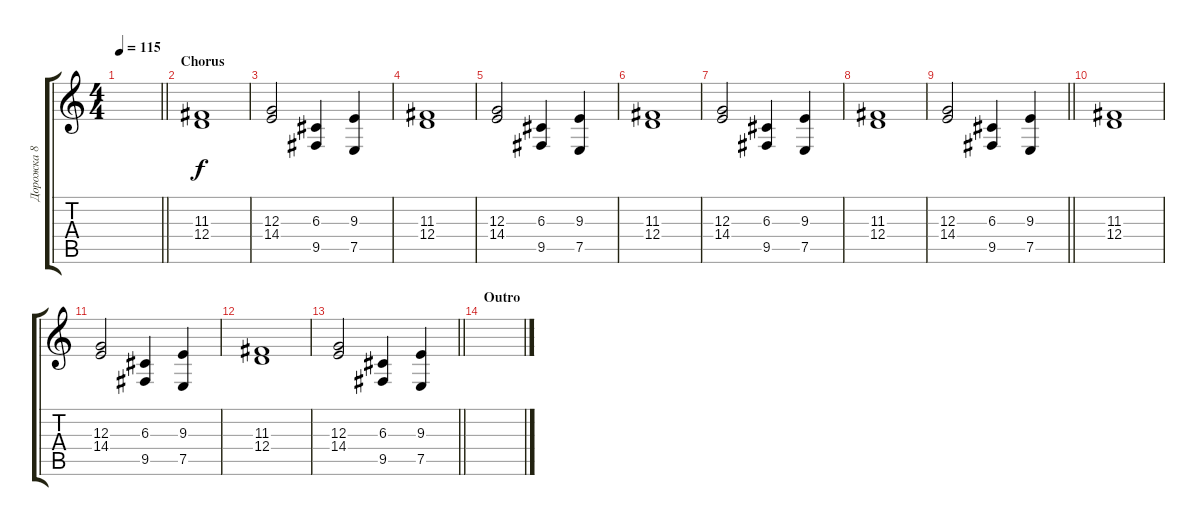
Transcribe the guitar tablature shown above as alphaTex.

\track ("Дорожка 8" "Дорожка 8") {instrument churchorgan}
\staff {score tabs}
\tuning (E4 B3 G3 D3 A2 E2) {hide}
\ts (4 4)
\tempo 115
\clef g2
\barLineRight lightlight
\ks c
|
\section ("" "Chorus")
(11.3 12.4).1 |
(12.3 14.4).2 (6.3 9.5).4 (9.3 7.5).4 |
(11.3 12.4).1 |
(12.3 14.4).2 (6.3 9.5).4 (9.3 7.5).4 |
(11.3 12.4).1 |
(12.3 14.4).2 (6.3 9.5).4 (9.3 7.5).4 |
(11.3 12.4).1 |
\barLineRight lightlight
(12.3 14.4).2 (6.3 9.5).4 (9.3 7.5).4 |
(11.3 12.4).1 |
(12.3 14.4).2 (6.3 9.5).4 (9.3 7.5).4 |
(11.3 12.4).1 |
\barLineRight lightlight
(12.3 14.4).2 (6.3 9.5).4 (9.3 7.5).4 |
\section ("" "Outro")
